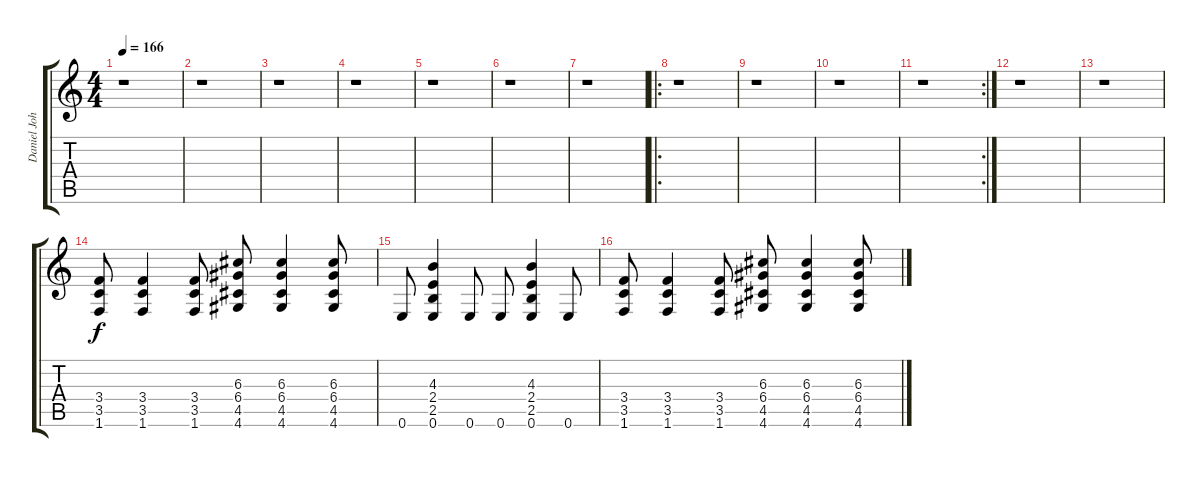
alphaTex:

\track ("Daniel Johns (gtr 3)" "Daniel Joh") {instrument distortionguitar}
\staff {score tabs}
\tuning (E4 B3 G3 D3 A2 E2) {hide}
\ts (4 4)
\tempo 166
\clef g2
\ks c
r.1{dy f} |
r.1 |
r.1 |
r.1 |
r.1 |
r.1 |
r.1 |
\ro
r.1 |
r.1 |
r.1 |
\rc 2
r.1 |
r.1 |
r.1 |
(3.4 3.5 1.6).8 (3.4 3.5 1.6).4 (3.4 3.5 1.6).8 (6.3 6.4 4.5 4.6).8 (6.3 6.4 4.5 4.6).4 (6.3 6.4 4.5 4.6).8 |
0.6.8 (4.3 2.4 2.5 0.6).4 0.6.8 0.6.8 (4.3 2.4 2.5 0.6).4 0.6.8 |
(3.4 3.5 1.6).8 (3.4 3.5 1.6).4 (3.4 3.5 1.6).8 (6.3 6.4 4.5 4.6).8 (6.3 6.4 4.5 4.6).4 (6.3 6.4 4.5 4.6).8
